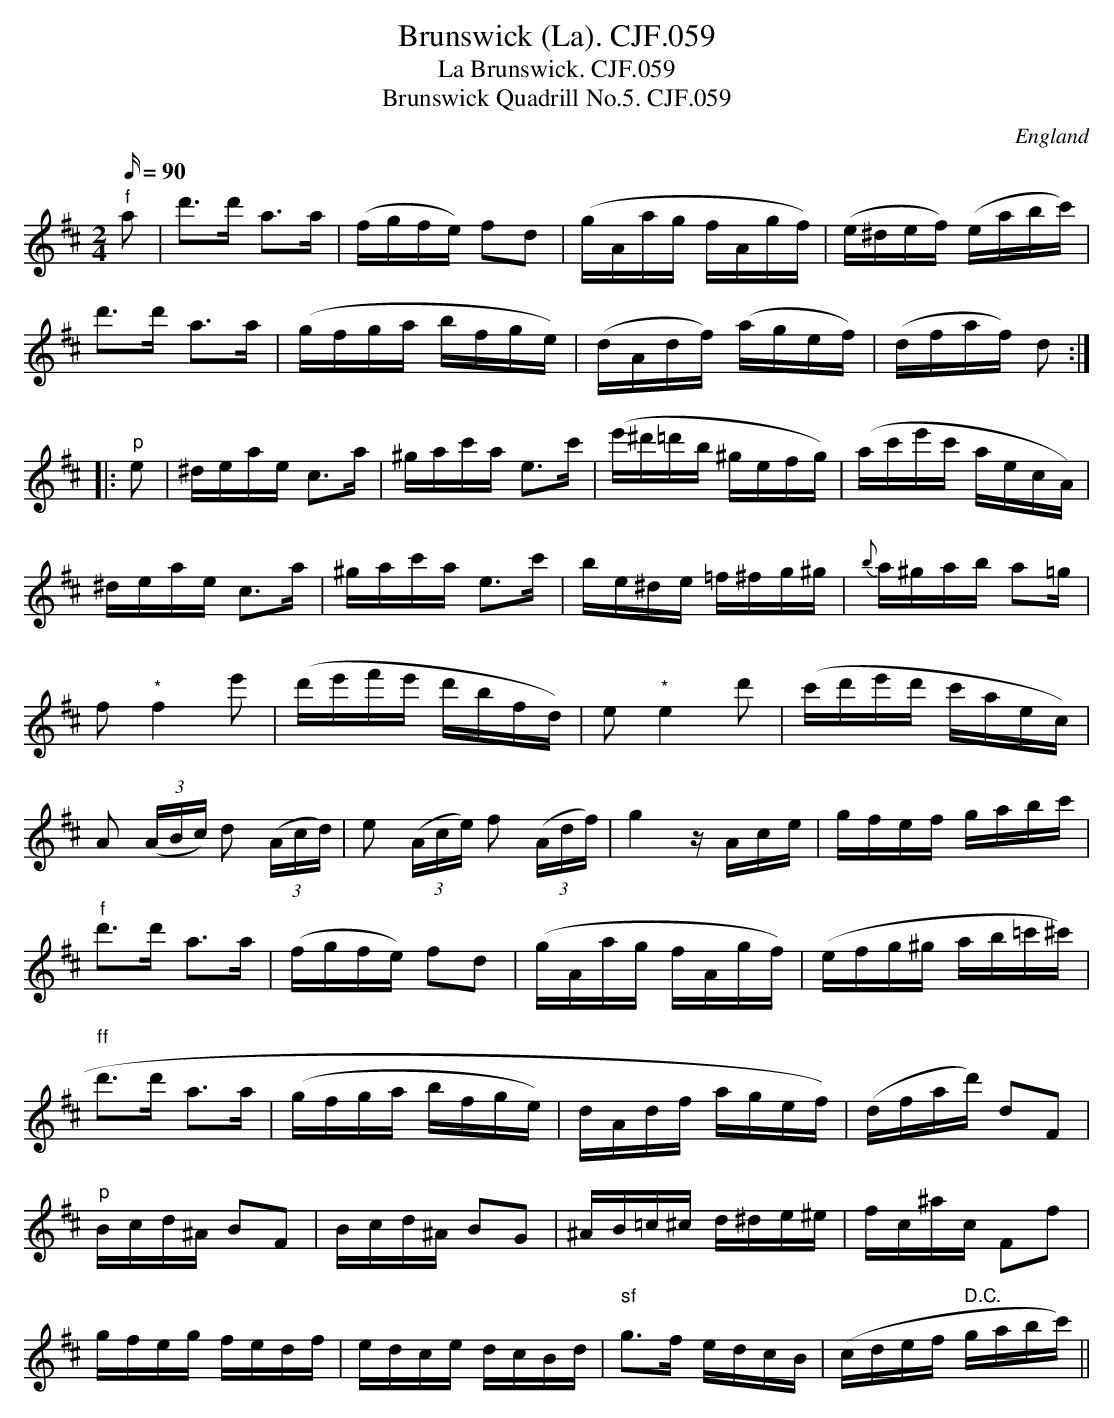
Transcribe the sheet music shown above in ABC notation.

X:1
T:Brunswick (La). CJF.059
T:La Brunswick. CJF.059
T:Brunswick Quadrill No.5. CJF.059
M:2/4
L:1/16
Q:90
O:England
K:D
"f"a2|d'3d' a3a|(fgfe) f2d2|(gAag fAgf)|\
(e^def) (eabc')|!d'3d' a3a|(gfga bfge)|(dAdf)
(agef)|(dfaf) d2h:|:!"p"e2|^deae c3a|^gac'a e3c'|\
(e'^d'=d'b ^gefg)|(ac'e'c' aecA)|!^deae c3a|
^gac'a e3c'|be^de =f^fg^g|{b}a^gab a2=g|!\
f2 "*"f4 e'2|(d'e'f'e' d'bfd)|e2 "*"e4 d'2|(c'd'e'd' c'aec)|!
A2 ((3ABc) d2 ((3Acd)|e2 ((3Ace) f2 ((3Adf)|\
g4zAce|gfef gabc'|!"f"d'3d' a3a|(fgfe) f2d2|(gAag fAgf)|
(efg^g ab=c'^c')|!"ff"d'3d' a3a|(gfga bfge)|\
dAdf agef)|(dfad') d2F2|!"p"Bcd^A B2F2|Bcd^A B2G2|
^AB=c^c d^de^e|fc^ac F2f2|!gfeg fedf|\
edce dcBd|"sf"g3f edcB|(cdef" D.C." gabc')||
